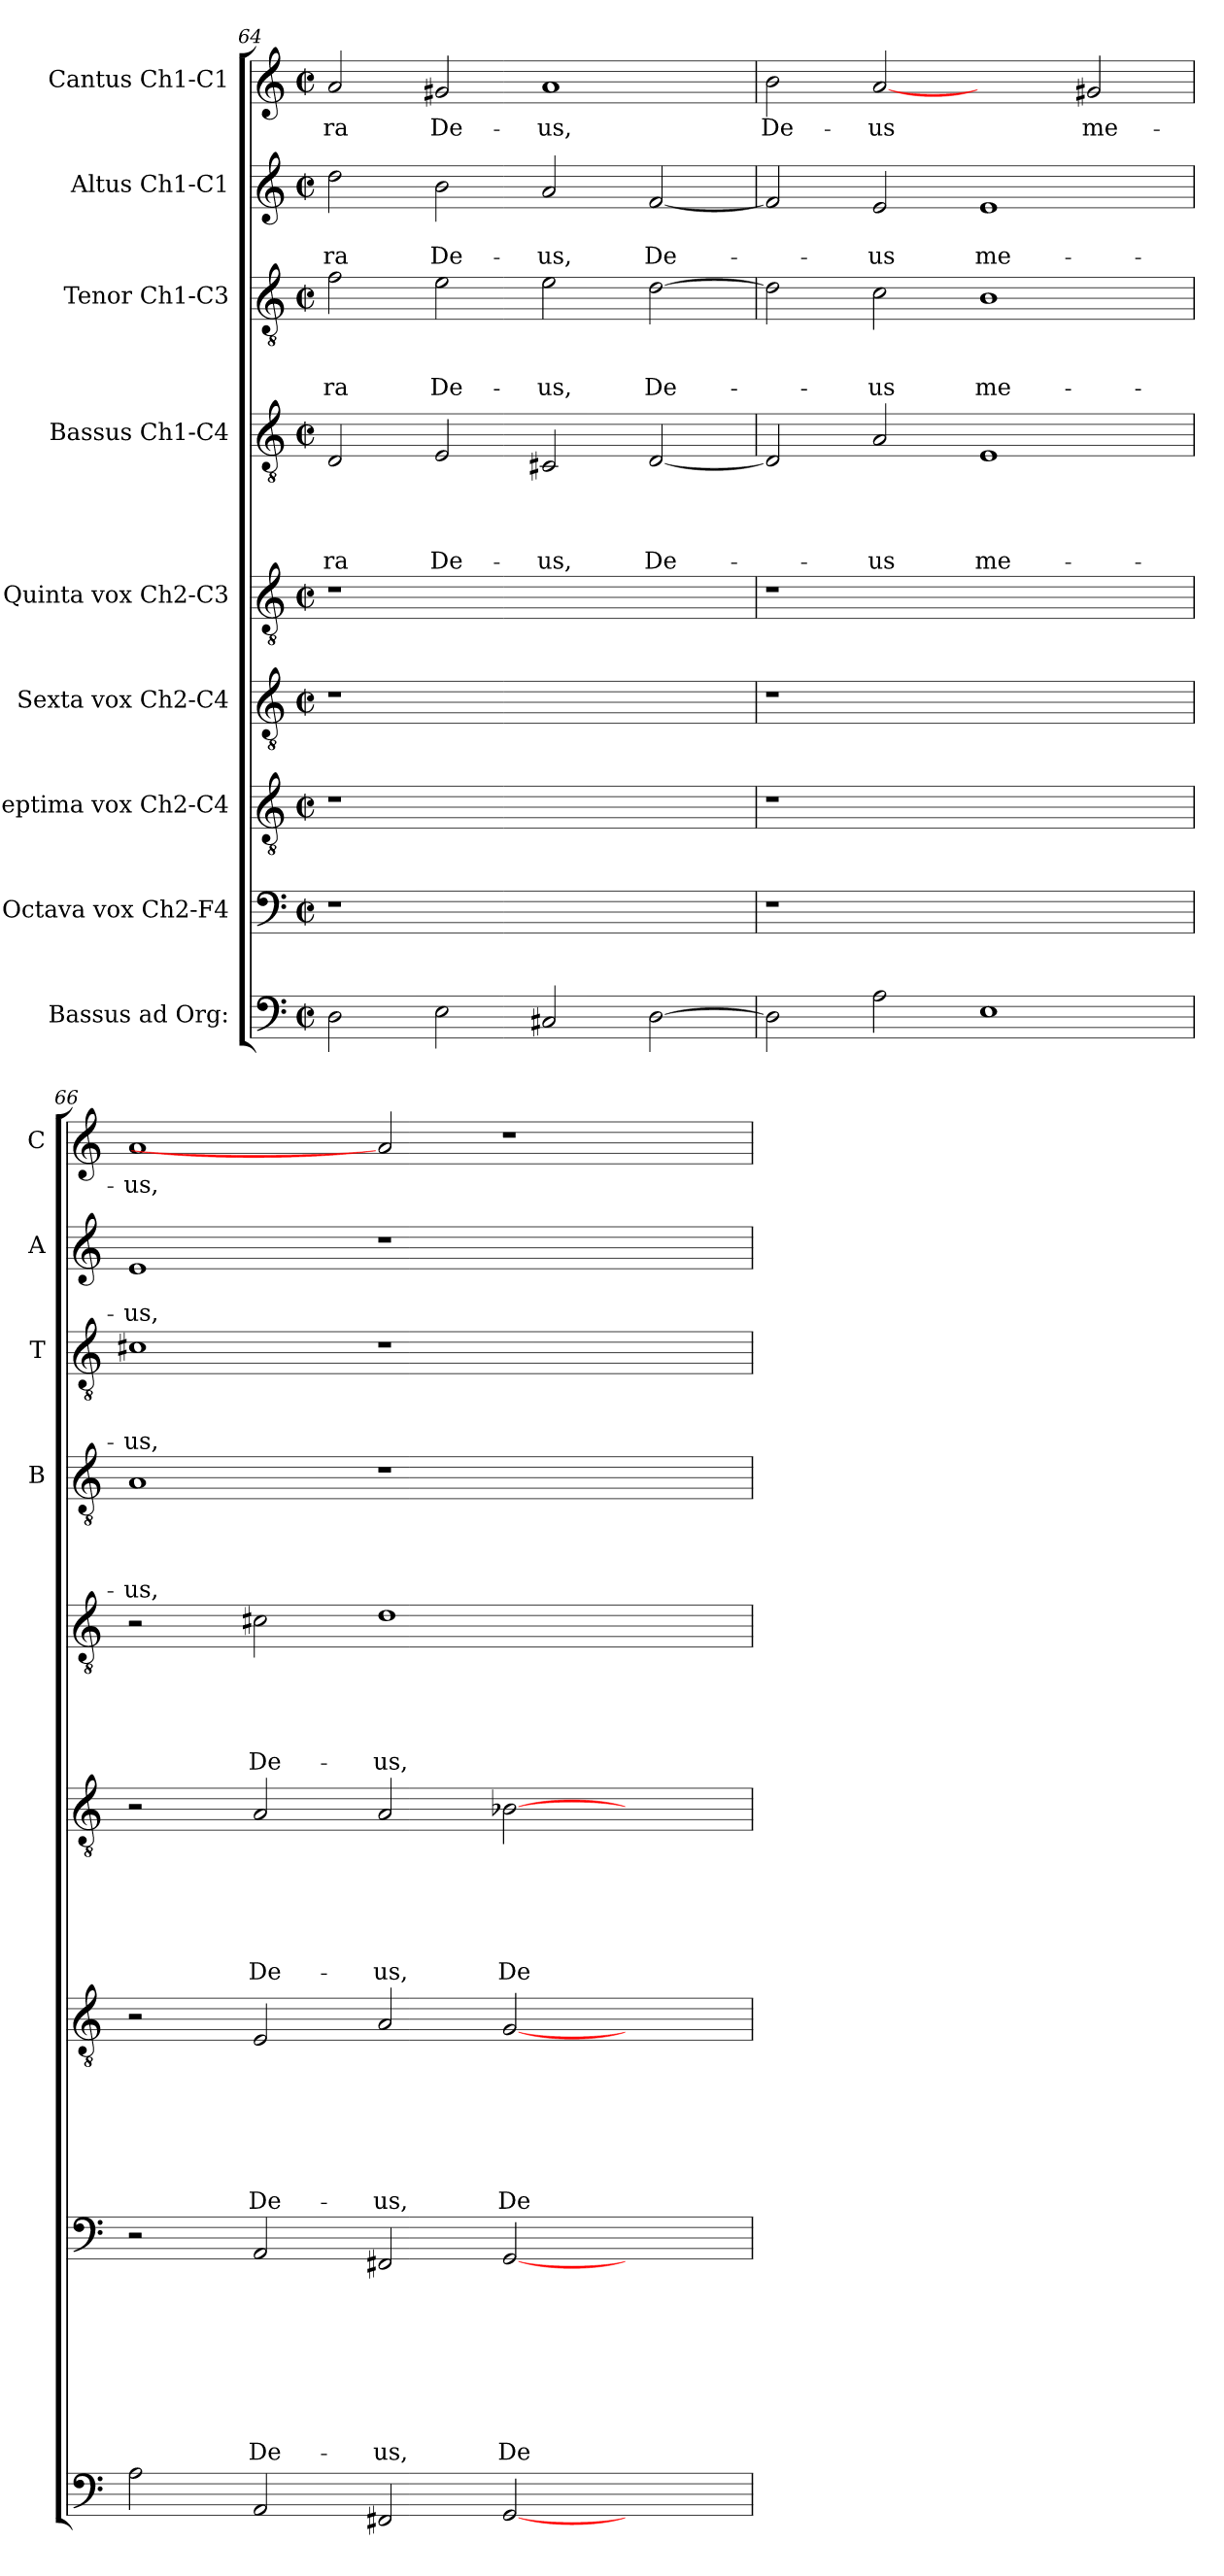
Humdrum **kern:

**kern	**kern	**text	**text	**text	**text	**text	**text	**text	**text	**kern	**text	**text	**text	**text	**text	**text	**text	**kern	**text	**text	**text	**text	**text	**text	**kern	**text	**text	**text	**text	**text	**kern	**text	**text	**text	**text	**kern	**text	**text	**text	**kern	**text	**text	**kern	**text
*part9	*part8	*part8	*part8	*part8	*part8	*part8	*part8	*part8	*part8	*part7	*part7	*part7	*part7	*part7	*part7	*part7	*part7	*part6	*part6	*part6	*part6	*part6	*part6	*part6	*part5	*part5	*part5	*part5	*part5	*part5	*part4	*part4	*part4	*part4	*part4	*part3	*part3	*part3	*part3	*part2	*part2	*part2	*part1	*part1
*staff9	*staff8	*staff8	*staff8	*staff8	*staff8	*staff8	*staff8	*staff8	*staff8	*staff7	*staff7	*staff7	*staff7	*staff7	*staff7	*staff7	*staff7	*staff6	*staff6	*staff6	*staff6	*staff6	*staff6	*staff6	*staff5	*staff5	*staff5	*staff5	*staff5	*staff5	*staff4	*staff4	*staff4	*staff4	*staff4	*staff3	*staff3	*staff3	*staff3	*staff2	*staff2	*staff2	*staff1	*staff1
*I"Bassus ad Org:	*I"Octava vox Ch2-F4	*	*	*	*	*	*	*	*	*I"Septima vox Ch2-C4	*	*	*	*	*	*	*	*I"Sexta vox Ch2-C4	*	*	*	*	*	*	*I"Quinta vox Ch2-C3	*	*	*	*	*	*I"Bassus Ch1-C4	*	*	*	*	*I"Tenor Ch1-C3	*	*	*	*I"Altus Ch1-C1	*	*	*I"Cantus Ch1-C1	*
*	*	*	*	*	*	*	*	*	*	*	*	*	*	*	*	*	*	*	*	*	*	*	*	*	*	*	*	*	*	*	*I'B	*	*	*	*	*I'T	*	*	*	*I'A	*	*	*I'C	*
*clefF4	*clefF4	*	*	*	*	*	*	*	*	*clefGv2	*	*	*	*	*	*	*	*clefGv2	*	*	*	*	*	*	*clefGv2	*	*	*	*	*	*clefGv2	*	*	*	*	*clefGv2	*	*	*	*clefG2	*	*	*clefG2	*
*k[]	*k[]	*	*	*	*	*	*	*	*	*k[]	*	*	*	*	*	*	*	*k[]	*	*	*	*	*	*	*k[]	*	*	*	*	*	*k[]	*	*	*	*	*k[]	*	*	*	*k[]	*	*	*k[]	*
*C:	*C:	*	*	*	*	*	*	*	*	*C:	*	*	*	*	*	*	*	*C:	*	*	*	*	*	*	*C:	*	*	*	*	*	*C:	*	*	*	*	*C:	*	*	*	*C:	*	*	*C:	*
*M2/2	*M2/2	*	*	*	*	*	*	*	*	*M2/2	*	*	*	*	*	*	*	*M2/2	*	*	*	*	*	*	*M2/2	*	*	*	*	*	*M2/2	*	*	*	*	*M2/2	*	*	*	*M2/2	*	*	*M2/2	*
*met(c|)	*met(c|)	*	*	*	*	*	*	*	*	*met(c|)	*	*	*	*	*	*	*	*met(c|)	*	*	*	*	*	*	*met(c|)	*	*	*	*	*	*met(c|)	*	*	*	*	*met(c|)	*	*	*	*met(c|)	*	*	*met(c|)	*
=64	=64	=64	=64	=64	=64	=64	=64	=64	=64	=64	=64	=64	=64	=64	=64	=64	=64	=64	=64	=64	=64	=64	=64	=64	=64	=64	=64	=64	=64	=64	=64	=64	=64	=64	=64	=64	=64	=64	=64	=64	=64	=64	=64	=64
!	!	!	!	!	!	!	!	!	!	!	!	!	!	!	!	!	!	!	!	!	!	!	!	!	!	!	!	!	!	!	!	!	!	!	!LO:LY:b	!	!	!	!LO:LY:b	!	!	!LO:LY:b	!	!LO:LY:b
2D\	1r	.	.	.	.	.	.	.	.	1r	.	.	.	.	.	.	.	1r	.	.	.	.	.	.	1r	.	.	.	.	.	2D/	.	.	.	-ra	2f\	.	.	-ra	2dd\	.	-ra	2a/	-ra
!	!	!	!	!	!	!	!	!	!	!	!	!	!	!	!	!	!	!	!	!	!	!	!	!	!	!	!	!	!	!	!	!	!	!	!LO:LY:b	!	!	!	!LO:LY:b	!	!	!LO:LY:b	!	!LO:LY:b
2E\	.	.	.	.	.	.	.	.	.	.	.	.	.	.	.	.	.	.	.	.	.	.	.	.	.	.	.	.	.	.	2E/	.	.	.	De-	2e\	.	.	De-	2b\	.	De-	2g#X/	De-
!	!	!	!	!	!	!	!	!	!	!	!	!	!	!	!	!	!	!	!	!	!	!	!	!	!	!	!	!	!	!	!	!	!	!	!LO:LY:b	!	!	!	!LO:LY:b	!	!	!LO:LY:b	!	!LO:LY:b
2C#X/	1ryy	.	.	.	.	.	.	.	.	1ryy	.	.	.	.	.	.	.	1ryy	.	.	.	.	.	.	1ryy	.	.	.	.	.	2C#X/	.	.	.	-us,	2e\	.	.	-us,	2a/	.	-us,	1a	-us,
!	!	!	!	!	!	!	!	!	!	!	!	!	!	!	!	!	!	!	!	!	!	!	!	!	!	!	!	!	!	!	!	!	!	!	!LO:LY:b	!	!	!	!LO:LY:b	!	!	!LO:LY:b	!	!
[2D\	.	.	.	.	.	.	.	.	.	.	.	.	.	.	.	.	.	.	.	.	.	.	.	.	.	.	.	.	.	.	[2D/	.	.	.	De-	[2d\	.	.	De-	[2f/	.	De-	.	.
!!LO:LB:g=z
=65	=65	=65	=65	=65	=65	=65	=65	=65	=65	=65	=65	=65	=65	=65	=65	=65	=65	=65	=65	=65	=65	=65	=65	=65	=65	=65	=65	=65	=65	=65	=65	=65	=65	=65	=65	=65	=65	=65	=65	=65	=65	=65	=65	=65
!	!	!	!	!	!	!	!	!	!	!	!	!	!	!	!	!	!	!	!	!	!	!	!	!	!	!	!	!	!	!	!	!	!	!	!	!	!	!	!	!	!	!	!	!LO:LY:b
2D\]	1r	.	.	.	.	.	.	.	.	1r	.	.	.	.	.	.	.	1r	.	.	.	.	.	.	1r	.	.	.	.	.	2D/]	.	.	.	.	2d\]	.	.	.	2f/]	.	.	2b\	De-
!	!	!	!	!	!	!	!	!	!	!	!	!	!	!	!	!	!	!	!	!	!	!	!	!	!	!	!	!	!	!	!	!	!	!	!LO:LY:b	!	!	!	!LO:LY:b	!	!	!LO:LY:b	!	!LO:LY:b
2A\	.	.	.	.	.	.	.	.	.	.	.	.	.	.	.	.	.	.	.	.	.	.	.	.	.	.	.	.	.	.	2A/	.	.	.	-us	2c\	.	.	-us	2e/	.	-us	[2a	-us
!	!	!	!	!	!	!	!	!	!	!	!	!	!	!	!	!	!	!	!	!	!	!	!	!	!	!	!	!	!	!	!	!	!	!	!LO:LY:b	!	!	!	!LO:LY:b	!	!	!LO:LY:b	!	!
1E	1ryy	.	.	.	.	.	.	.	.	1ryy	.	.	.	.	.	.	.	1ryy	.	.	.	.	.	.	1ryy	.	.	.	.	.	1E	.	.	.	me-	1B	.	.	me-	1e	.	me-	2ryy	.
!	!	!	!	!	!	!	!	!	!	!	!	!	!	!	!	!	!	!	!	!	!	!	!	!	!	!	!	!	!	!	!	!	!	!	!	!	!	!	!	!	!	!	!	!LO:LY:b
.	.	.	.	.	.	.	.	.	.	.	.	.	.	.	.	.	.	.	.	.	.	.	.	.	.	.	.	.	.	.	.	.	.	.	.	.	.	.	.	.	.	.	2g#X/	me-
=66	=66	=66	=66	=66	=66	=66	=66	=66	=66	=66	=66	=66	=66	=66	=66	=66	=66	=66	=66	=66	=66	=66	=66	=66	=66	=66	=66	=66	=66	=66	=66	=66	=66	=66	=66	=66	=66	=66	=66	=66	=66	=66	=66	=66
!	!	!	!	!	!	!	!	!	!	!	!	!	!	!	!	!	!	!	!	!	!	!	!	!	!	!	!	!	!	!	!	!	!	!	!LO:LY:b	!	!	!	!LO:LY:b	!	!	!LO:LY:b	!	!LO:LY:b
2A\	2r	.	.	.	.	.	.	.	.	2r	.	.	.	.	.	.	.	2r	.	.	.	.	.	.	2r	.	.	.	.	.	1A	.	.	.	-us,	1c#X	.	.	-us,	1e	.	-us,	1a	-us,
!	!	!	!	!	!	!	!	!	!LO:LY:b	!	!	!	!	!	!	!	!LO:LY:b	!	!	!	!	!	!	!LO:LY:b	!	!	!	!	!	!LO:LY:b	!	!	!	!	!	!	!	!	!	!	!	!	!	!
2AA/	2AA/	.	.	.	.	.	.	.	De-	2E/	.	.	.	.	.	.	De-	2A/	.	.	.	.	.	De-	2c#X\	.	.	.	.	De-	.	.	.	.	.	.	.	.	.	.	.	.	.	.
!	!	!	!	!	!	!	!	!	!LO:LY:b	!	!	!	!	!	!	!	!LO:LY:b	!	!	!	!	!	!	!LO:LY:b	!	!	!	!	!	!LO:LY:b	!	!	!	!	!	!	!	!	!	!	!	!	!	!
2FF#X/	2FF#X/	.	.	.	.	.	.	.	-us,	2A/	.	.	.	.	.	.	-us,	2A/	.	.	.	.	.	-us,	1d	.	.	.	.	-us,	1r	.	.	.	.	1r	.	.	.	1r	.	.	2a]	.
!	!	!	!	!	!	!	!	!	!LO:LY:b	!	!	!	!	!	!	!	!LO:LY:b	!	!	!	!	!	!	!LO:LY:b	!	!	!	!	!	!	!	!	!	!	!	!	!	!	!	!	!	!	!	!
[2GG/	[2GG/	.	.	.	.	.	.	.	De-	[2G/	.	.	.	.	.	.	De-	[2B-X\	.	.	.	.	.	De-	.	.	.	.	.	.	.	.	.	.	.	.	.	.	.	.	.	.	1r	.
2ryy	2ryy	.	.	.	.	.	.	.	.	2ryy	.	.	.	.	.	.	.	2ryy	.	.	.	.	.	.	2ryy	.	.	.	.	.	2ryy	.	.	.	.	2ryy	.	.	.	2ryy	.	.	.	.
=	=	=	=	=	=	=	=	=	=	=	=	=	=	=	=	=	=	=	=	=	=	=	=	=	=	=	=	=	=	=	=	=	=	=	=	=	=	=	=	=	=	=	=	=
*-	*-	*-	*-	*-	*-	*-	*-	*-	*-	*-	*-	*-	*-	*-	*-	*-	*-	*-	*-	*-	*-	*-	*-	*-	*-	*-	*-	*-	*-	*-	*-	*-	*-	*-	*-	*-	*-	*-	*-	*-	*-	*-	*-	*-
